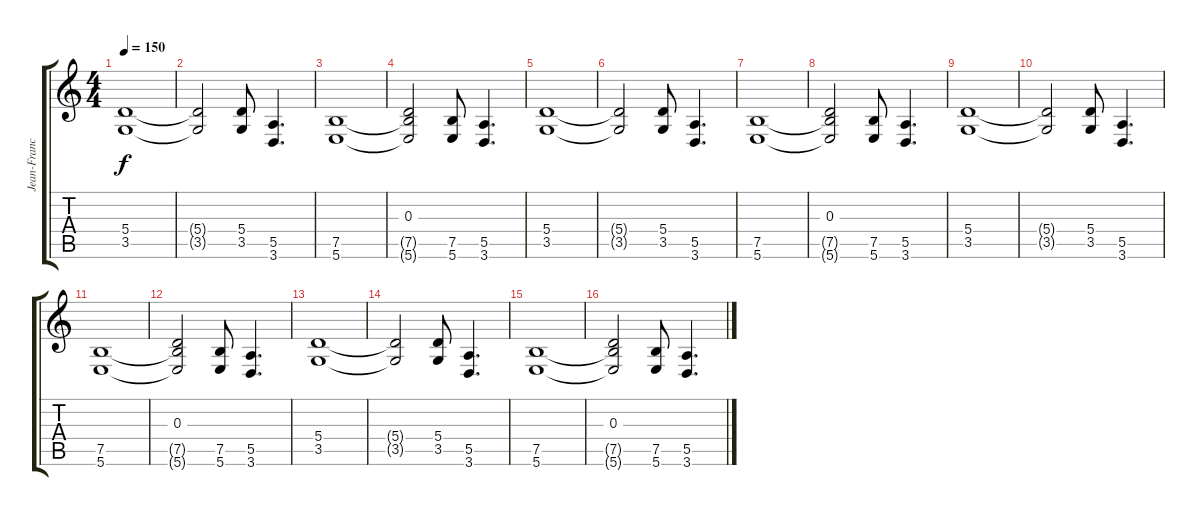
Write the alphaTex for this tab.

\track ("Jean-Francois Dagenals (Rhythm)" "Jean-Franc") {instrument distortionguitar}
\staff {score tabs}
\tuning (B3 Gb3 D3 A2 E2 B1) {hide}
\ts (4 4)
\tempo 150
\clef g2
\ks c
(5.4 3.5).1{dy f} |
(5.4{t} 3.5{t}).2 (5.4 3.5).8 (5.5 3.6).4{d} |
(7.5 5.6).1 |
(0.3 7.5{t} 5.6{t}).2 (7.5 5.6).8 (5.5 3.6).4{d} |
(5.4 3.5).1 |
(5.4{t} 3.5{t}).2 (5.4 3.5).8 (5.5 3.6).4{d} |
(7.5 5.6).1 |
(0.3 7.5{t} 5.6{t}).2 (7.5 5.6).8 (5.5 3.6).4{d} |
(5.4 3.5).1{balance 4} |
(5.4{t} 3.5{t}).2 (5.4 3.5).8 (5.5 3.6).4{d} |
(7.5 5.6).1 |
(0.3 7.5{t} 5.6{t}).2 (7.5 5.6).8 (5.5 3.6).4{d} |
(5.4 3.5).1 |
(5.4{t} 3.5{t}).2 (5.4 3.5).8 (5.5 3.6).4{d} |
(7.5 5.6).1 |
(0.3 7.5{t} 5.6{t}).2 (7.5 5.6).8 (5.5 3.6).4{d}
